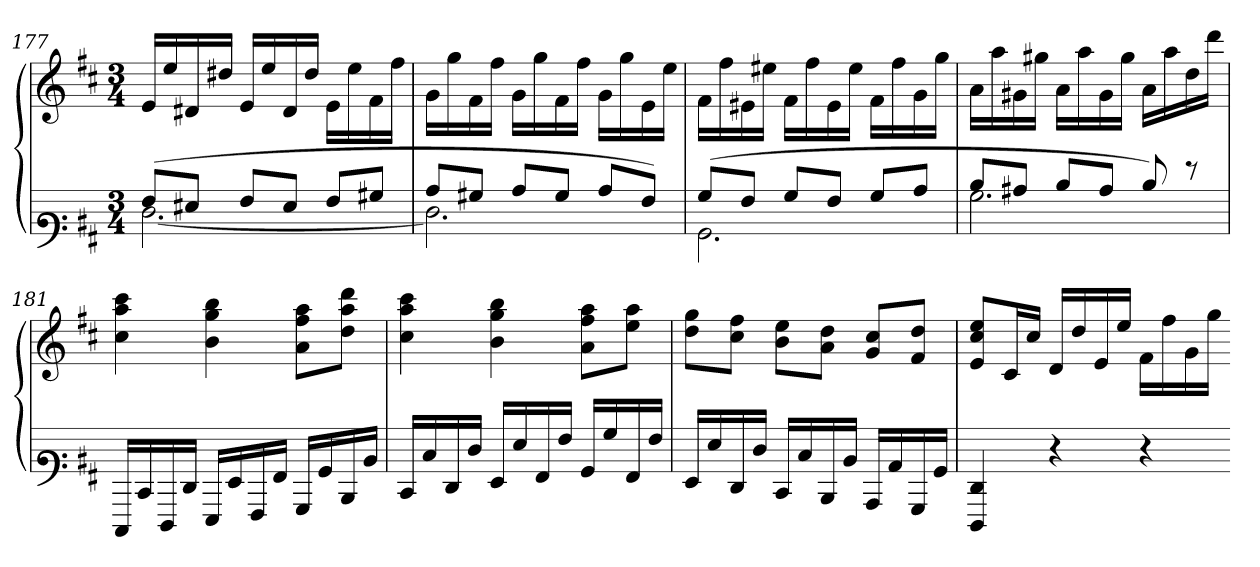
**kern	**kern
*part1	*part1
*staff2	*staff1
*clefF2	*clefG2
*k[f#c#]	*k[f#c#]
*D:	*D:
*M3/4	*M3/4
=177	=177
*^	*
(8c#L	[2.A	16eLL
.	.	16ee
8B#XJ	.	16d#X
.	.	16dd#XJJ
8c#L	.	16eLL
.	.	16ee
8B#J	.	16d#
.	.	16dd#JJ
8c#L	.	16eLL
.	.	16ee
8d#XJ	.	16f#
.	.	16ff#JJ
=178	=178	=178
8eL	2.A]	16gLL
.	.	16gg
8d#XJ	.	16f#
.	.	16ff#JJ
8eL	.	16gLL
.	.	16gg
8d#J	.	16f#
.	.	16ff#JJ
8eL	.	16gLL
.	.	16gg
8c#J)	.	16e
.	.	16eeJJ
=179	=179	=179
(8dL	2.D	16f#LL
.	.	16ff#
8c#J	.	16e#X
.	.	16ee#XJJ
8dL	.	16f#LL
.	.	16ff#
8c#J	.	16e#
.	.	16ee#JJ
8dL	.	16f#LL
.	.	16ff#
8eJ	.	16g
.	.	16ggJJ
=180	=180	=180
8f#L	2.d	16aLL
.	.	16aa
8e#XJ	.	16g#X
.	.	16gg#XJJ
8f#L	.	16aLL
.	.	16aa
8e#J	.	16g#
.	.	16gg#JJ
8f#)	.	16aLL
.	.	16aa
8r	.	16dd
.	.	16dddJJ
*v	*v	*
=181	=181
16GGGLL	4cc# 4aa 4ccc#
16GG	.
16AAA	.
16AAJJ	.
16BBBLL	4b 4gg 4bb
16BB	.
16CC#	.
16C#JJ	.
16DDLL	8a 8ff# 8aaL
16D	.
16FF#	8dd 8aa 8dddJ
16F#JJ	.
=182	=182
16GGLL	4cc# 4aa 4ccc#
16G	.
16AA	.
16AJJ	.
16BBLL	4b 4gg 4bb
16B	.
16C#	.
16c#JJ	.
16DLL	8a 8ff# 8aaL
16d	.
16C#	8ee 8aaJ
16c#JJ	.
=183	=183
16BBLL	8dd 8ggL
16B	.
16AA	8cc# 8ff#J
16AJJ	.
16GGLL	8b 8eeL
16G	.
16FF#	8a 8ddJ
16F#JJ	.
16EELL	8g 8cc#L
16E	.
16DD	8f# 8ddJ
16DJJ	.
=184	=184
4AAA 4AA	8e 8cc# 8eeL
.	16c#L
.	16cc#JJ
4r	16dLL
.	16dd
.	16e
.	16eeJJ
4r	16f#LL
.	16ff#
.	16g
.	16ggJJ
=-	=-
*-	*-
